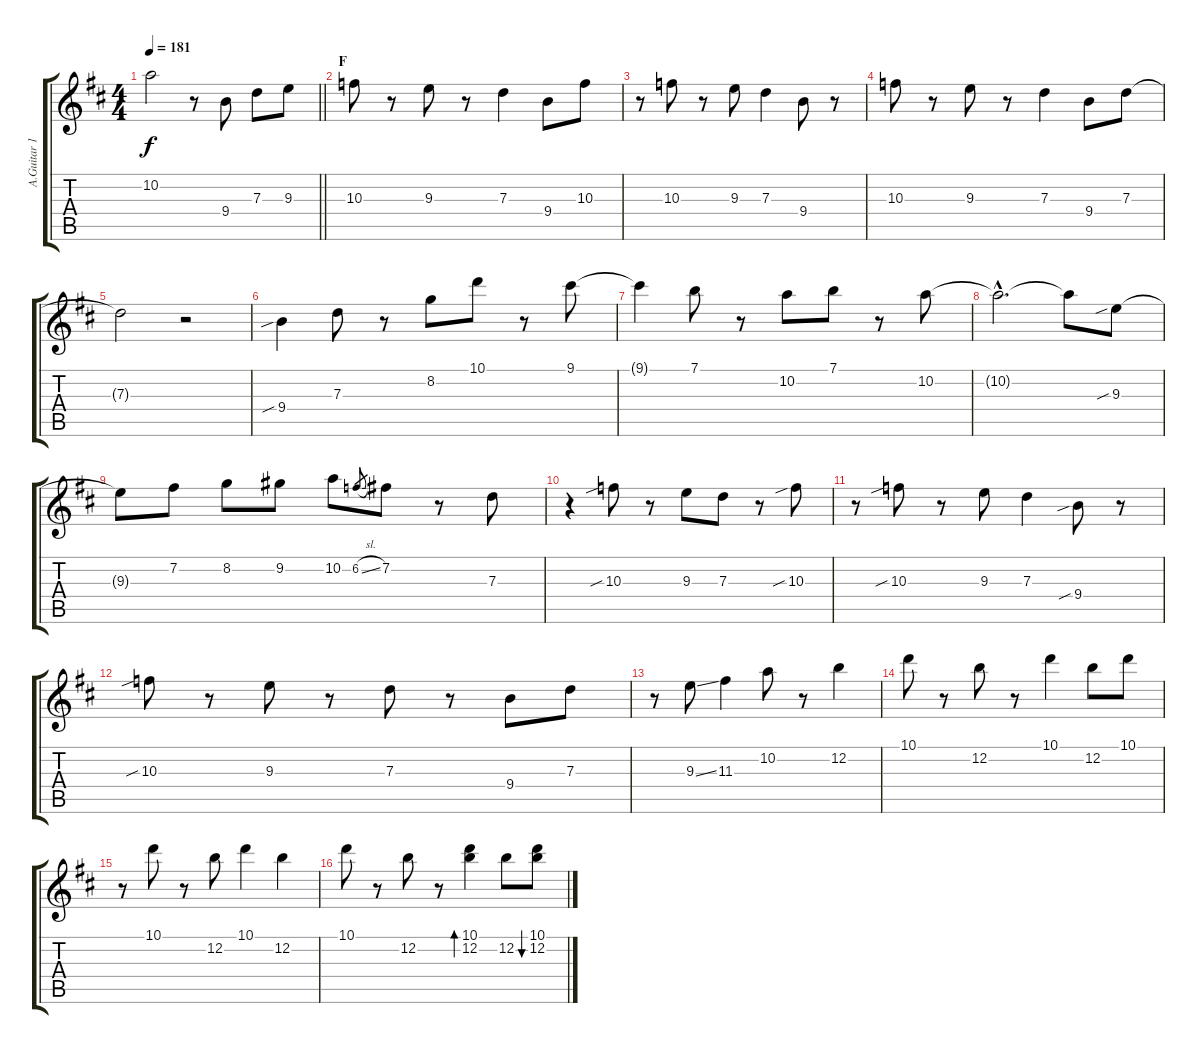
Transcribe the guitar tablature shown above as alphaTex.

\track ("A.Guitar 1" "A.Guitar 1") {instrument acousticguitarnylon}
\staff {score tabs}
\tuning (E4 B3 G3 D3 A2 E2) {hide}
\ts (4 4)
\tempo 181
\clef g2
\barLineRight lightlight
\ks d
10.2{t}.2{dy f} r.8 9.4.8{txt "" volume 16 instrument acousticguitarnylon} 7.3.8 9.3.8 |
\section ("" "F")
10.3.8 r.8 9.3.8 r.8 7.3.4 9.4.8 10.3.8 |
r.8 10.3.8 r.8 9.3.8 7.3.4 9.4.8 r.8 |
10.3.8 r.8 9.3.8 r.8{txt ""} 7.3.4 9.4.8 7.3.8{instrument acousticguitarsteel} |
7.3{t}.2 r.2 |
9.4{sib}.4 7.3.8 r.8 8.2.8 10.1.8 r.8 9.1.8 |
9.1{t}.4 7.1.8 r.8 10.2.8 7.1.8 r.8 10.2.8 |
10.2{hac t}.2{d} 10.2{t}.8 9.3{sib}.8 |
9.3{t}.8 7.2.8 8.2.8 9.2.8 10.2.8 6.2{sl}.8{gr} 7.2.8 r.8 7.3.8 |
r.4 10.3{sib}.8 r.8 9.3.8 7.3.8 r.8 10.3{sib}.8 |
r.8 10.3{sib}.8 r.8 9.3.8 7.3.4 9.4{sib}.8 r.8 |
10.3{sib}.8 r.8 9.3.8 r.8 7.3.8 r.8 9.4.8 7.3.8 |
r.8 9.3{ss}.8 11.3.4 10.2.8 r.8 12.2.4 |
10.1.8 r.8 12.2.8 r.8 10.1.4 12.2.8 10.1.8 |
r.8 10.1.8 r.8 12.2.8 10.1.4 12.2.4 |
10.1.8 r.8 12.2.8 r.8 (10.1 12.2).4{bd 60} 12.2.8 (10.1 12.2).8{bu 60}
